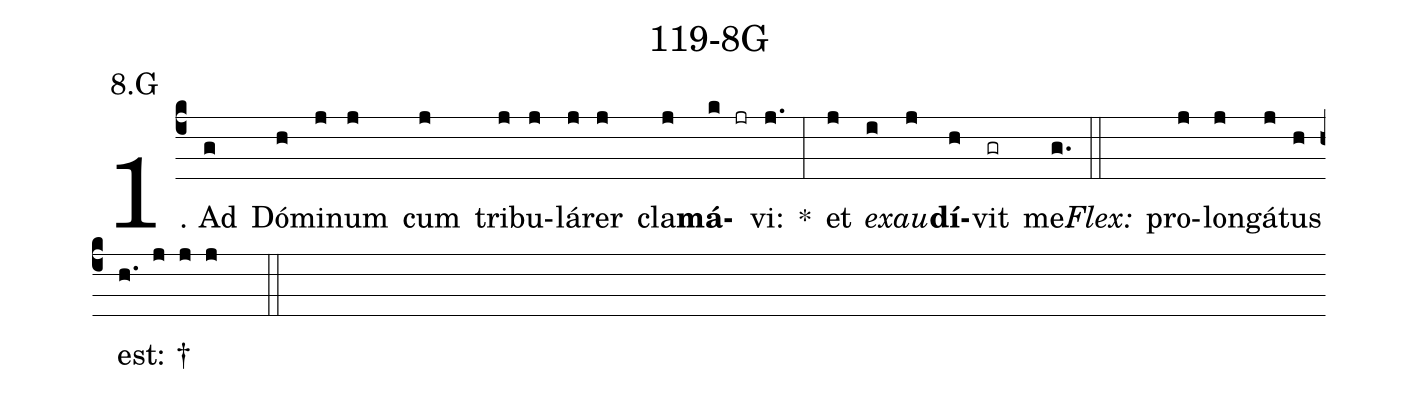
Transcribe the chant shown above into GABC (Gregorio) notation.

name: 119-8G;
annotation: 8.G;
%%
(c4)1. Ad(g) Dó(h)mi(j)num(j) cum(j) tri(j)bu(j)lá(j)rer(j) cla(j)<b>má</b>(k jr)vi:(j.) *(:) et(j) <i>ex</i>(i)<i>au</i>(j)<b>dí</b>(h)vit(gr) me.(g.) (::)
<i>Flex:</i>()  pro(j)lon(j)gá(j)tus(h) est: †(h. j j j  ::)
